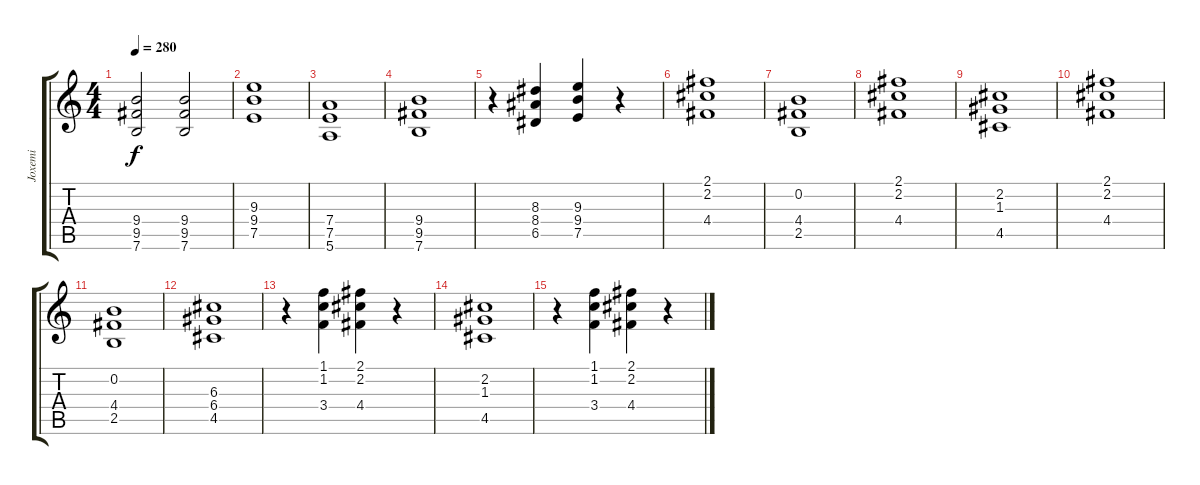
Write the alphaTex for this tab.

\track ("Joxemi" "Joxemi") {instrument overdrivenguitar}
\staff {score tabs}
\tuning (E4 B3 G3 D3 A2 E2) {hide}
\ts (4 4)
\tempo 280
\clef g2
\ks c
(9.4 9.5 7.6).2{dy f} (9.4 9.5 7.6).2 |
(9.3 9.4 7.5).1 |
(7.4 7.5 5.6).1 |
(9.4 9.5 7.6).1 |
r.4 (8.3 8.4 6.5).4 (9.3 9.4 7.5).4 r.4 |
(2.1 2.2 4.4).1 |
(0.2 4.4 2.5).1 |
(2.1 2.2 4.4).1 |
(2.2 1.3 4.5).1 |
(2.1 2.2 4.4).1 |
(0.2 4.4 2.5).1 |
(6.3 6.4 4.5).1 |
r.4 (1.1 1.2 3.4).4 (2.1 2.2 4.4).4 r.4 |
(2.2 1.3 4.5).1 |
r.4 (1.1 1.2 3.4).4 (2.1 2.2 4.4).4 r.4
